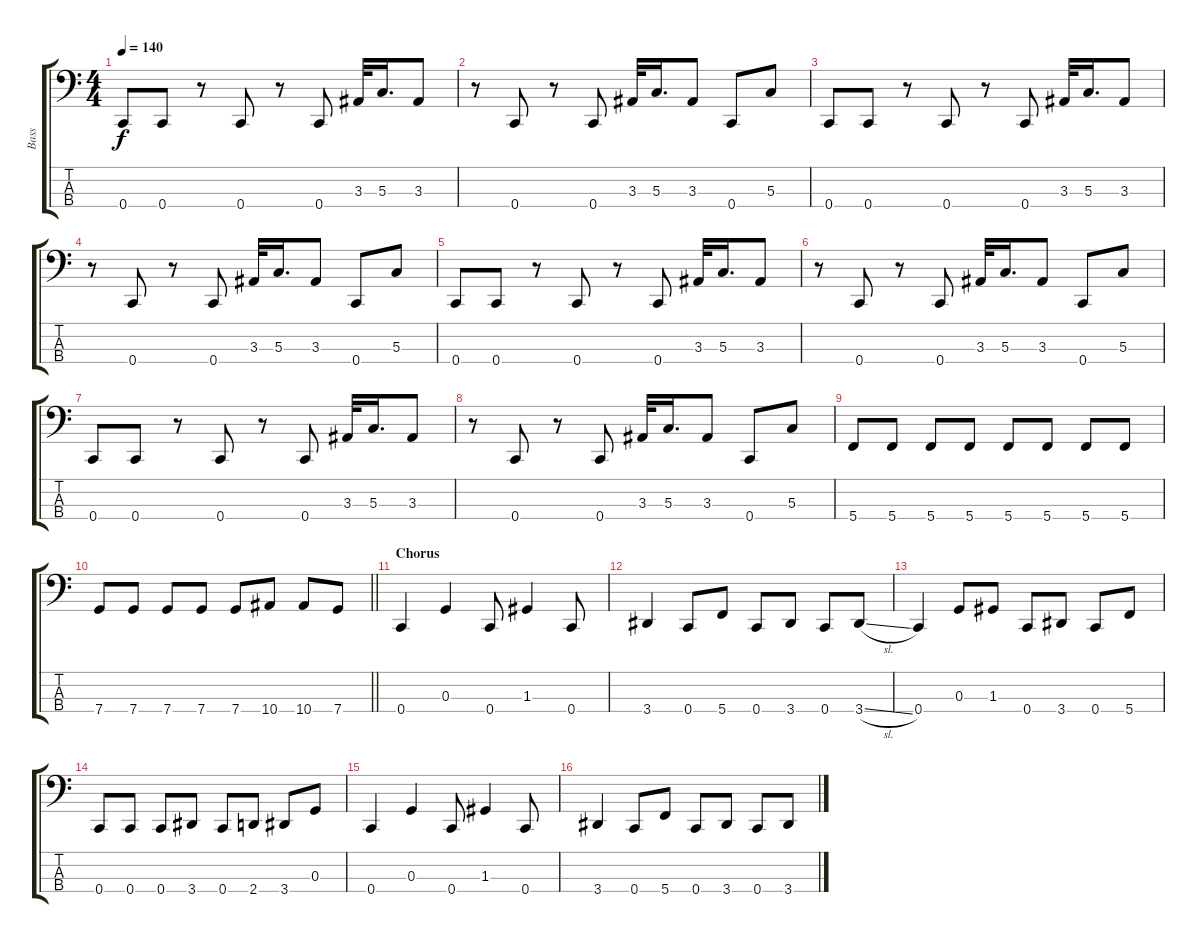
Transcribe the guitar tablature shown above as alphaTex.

\track ("Bass" "Bass") {instrument electricbassfinger}
\staff {score tabs}
\tuning (F2 C2 G1 C1) {hide}
\ts (4 4)
\tempo 140
\clef f4
\ks c
0.4.8{dy f} 0.4.8 r.8 0.4.8 r.8 0.4.8 3.3.32 5.3.16{d} 3.3.8 |
r.8 0.4.8 r.8 0.4.8 3.3.32 5.3.16{d} 3.3.8 0.4.8 5.3.8 |
0.4.8 0.4.8 r.8 0.4.8 r.8 0.4.8 3.3.32 5.3.16{d} 3.3.8 |
r.8 0.4.8 r.8 0.4.8 3.3.32 5.3.16{d} 3.3.8 0.4.8 5.3.8 |
0.4.8 0.4.8 r.8 0.4.8 r.8 0.4.8 3.3.32 5.3.16{d} 3.3.8 |
r.8 0.4.8 r.8 0.4.8 3.3.32 5.3.16{d} 3.3.8 0.4.8 5.3.8 |
0.4.8 0.4.8 r.8 0.4.8 r.8 0.4.8 3.3.32 5.3.16{d} 3.3.8 |
r.8 0.4.8 r.8 0.4.8 3.3.32 5.3.16{d} 3.3.8 0.4.8 5.3.8 |
5.4.8 5.4.8 5.4.8 5.4.8 5.4.8 5.4.8 5.4.8 5.4.8 |
\barLineRight lightlight
7.4.8 7.4.8 7.4.8 7.4.8 7.4.8 10.4.8 10.4.8 7.4.8 |
\section ("" "Chorus")
0.4.4 0.3.4 0.4.8 1.3.4 0.4.8 |
3.4.4 0.4.8 5.4.8 0.4.8 3.4.8 0.4.8 3.4{sl}.8 |
0.4.4 0.3.8 1.3.8 0.4.8 3.4.8 0.4.8 5.4.8 |
0.4.8 0.4.8 0.4.8 3.4.8 0.4.8 2.4.8 3.4.8 0.3.8 |
0.4.4 0.3.4 0.4.8 1.3.4 0.4.8 |
3.4.4 0.4.8 5.4.8 0.4.8 3.4.8 0.4.8 3.4.8
